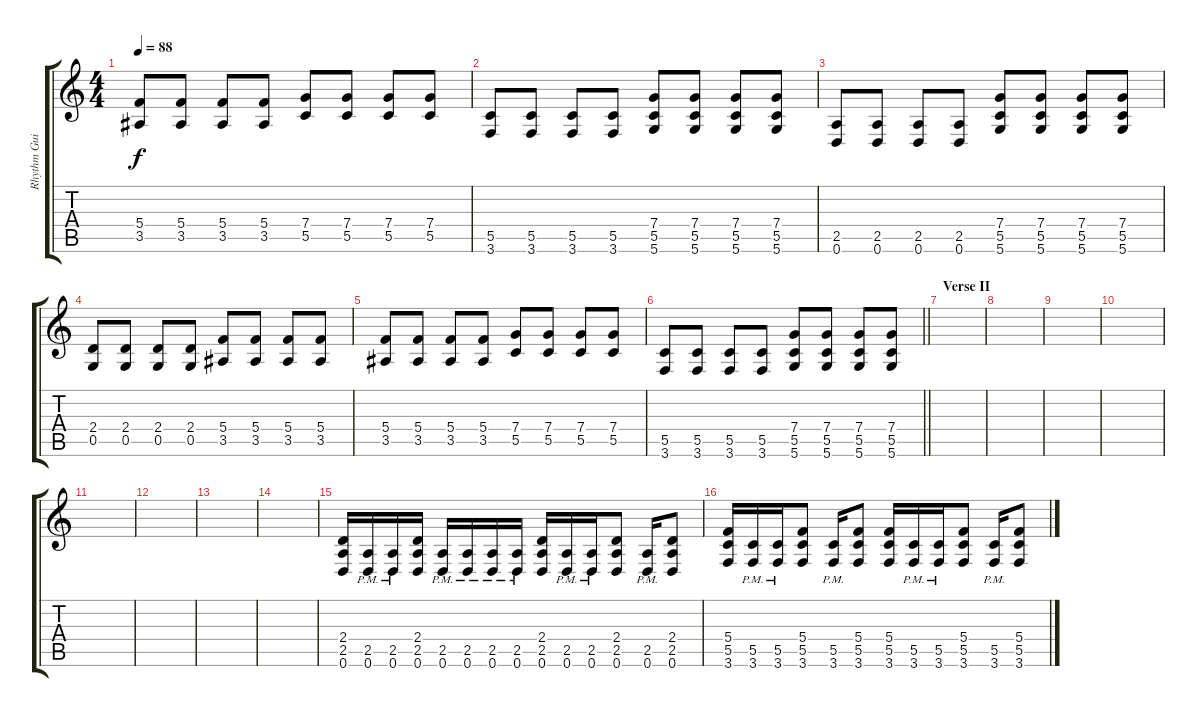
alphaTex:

\track ("Rhythm Guitar" "Rhythm Gui") {instrument distortionguitar}
\staff {score tabs}
\tuning (D4 A3 F3 C3 G2 D2) {hide}
\ts (4 4)
\tempo 88
\clef g2
\ks c
(5.4 3.5).8{dy f} (5.4 3.5).8 (5.4 3.5).8 (5.4 3.5).8 (7.4 5.5).8 (7.4 5.5).8 (7.4 5.5).8 (7.4 5.5).8 |
(5.5 3.6).8 (5.5 3.6).8 (5.5 3.6).8 (5.5 3.6).8 (7.4 5.5 5.6).8 (7.4 5.5 5.6).8 (7.4 5.5 5.6).8 (7.4 5.5 5.6).8 |
(2.5 0.6).8 (2.5 0.6).8 (2.5 0.6).8 (2.5 0.6).8 (7.4 5.5 5.6).8 (7.4 5.5 5.6).8 (7.4 5.5 5.6).8 (7.4 5.5 5.6).8 |
(2.4 0.5).8 (2.4 0.5).8 (2.4 0.5).8 (2.4 0.5).8 (5.4 3.5).8 (5.4 3.5).8 (5.4 3.5).8 (5.4 3.5).8 |
(5.4 3.5).8 (5.4 3.5).8 (5.4 3.5).8 (5.4 3.5).8 (7.4 5.5).8 (7.4 5.5).8 (7.4 5.5).8 (7.4 5.5).8 |
\barLineRight lightlight
(5.5 3.6).8 (5.5 3.6).8 (5.5 3.6).8 (5.5 3.6).8 (7.4 5.5 5.6).8 (7.4 5.5 5.6).8 (7.4 5.5 5.6).8 (7.4 5.5 5.6).8 |
\section ("" "Verse II")
|
|
|
|
|
|
|
|
(2.4 2.5 0.6).16 (2.5{pm} 0.6{pm}).16 (2.5{pm} 0.6{pm}).16 (2.4 2.5 0.6).16 (2.5{pm} 0.6{pm}).16 (2.5{pm} 0.6{pm}).16 (2.5{pm} 0.6{pm}).16 (2.5{pm} 0.6{pm}).16 (2.4 2.5 0.6).16 (2.5{pm} 0.6{pm}).16 (2.5{pm} 0.6{pm}).16 (2.4 2.5 0.6).8 (2.5{pm} 0.6{pm}).16 (2.4 2.5 0.6).8 |
(5.4 5.5 3.6).16 (5.5{pm} 3.6{pm}).16 (5.5{pm} 3.6{pm}).16 (5.4 5.5 3.6).8 (5.5{pm} 3.6{pm}).16 (5.4 5.5 3.6).8 (5.4 5.5 3.6).16 (5.5{pm} 3.6{pm}).16 (5.5{pm} 3.6{pm}).16 (5.4 5.5 3.6).8 (5.5{pm} 3.6{pm}).16 (5.4 5.5 3.6).8
